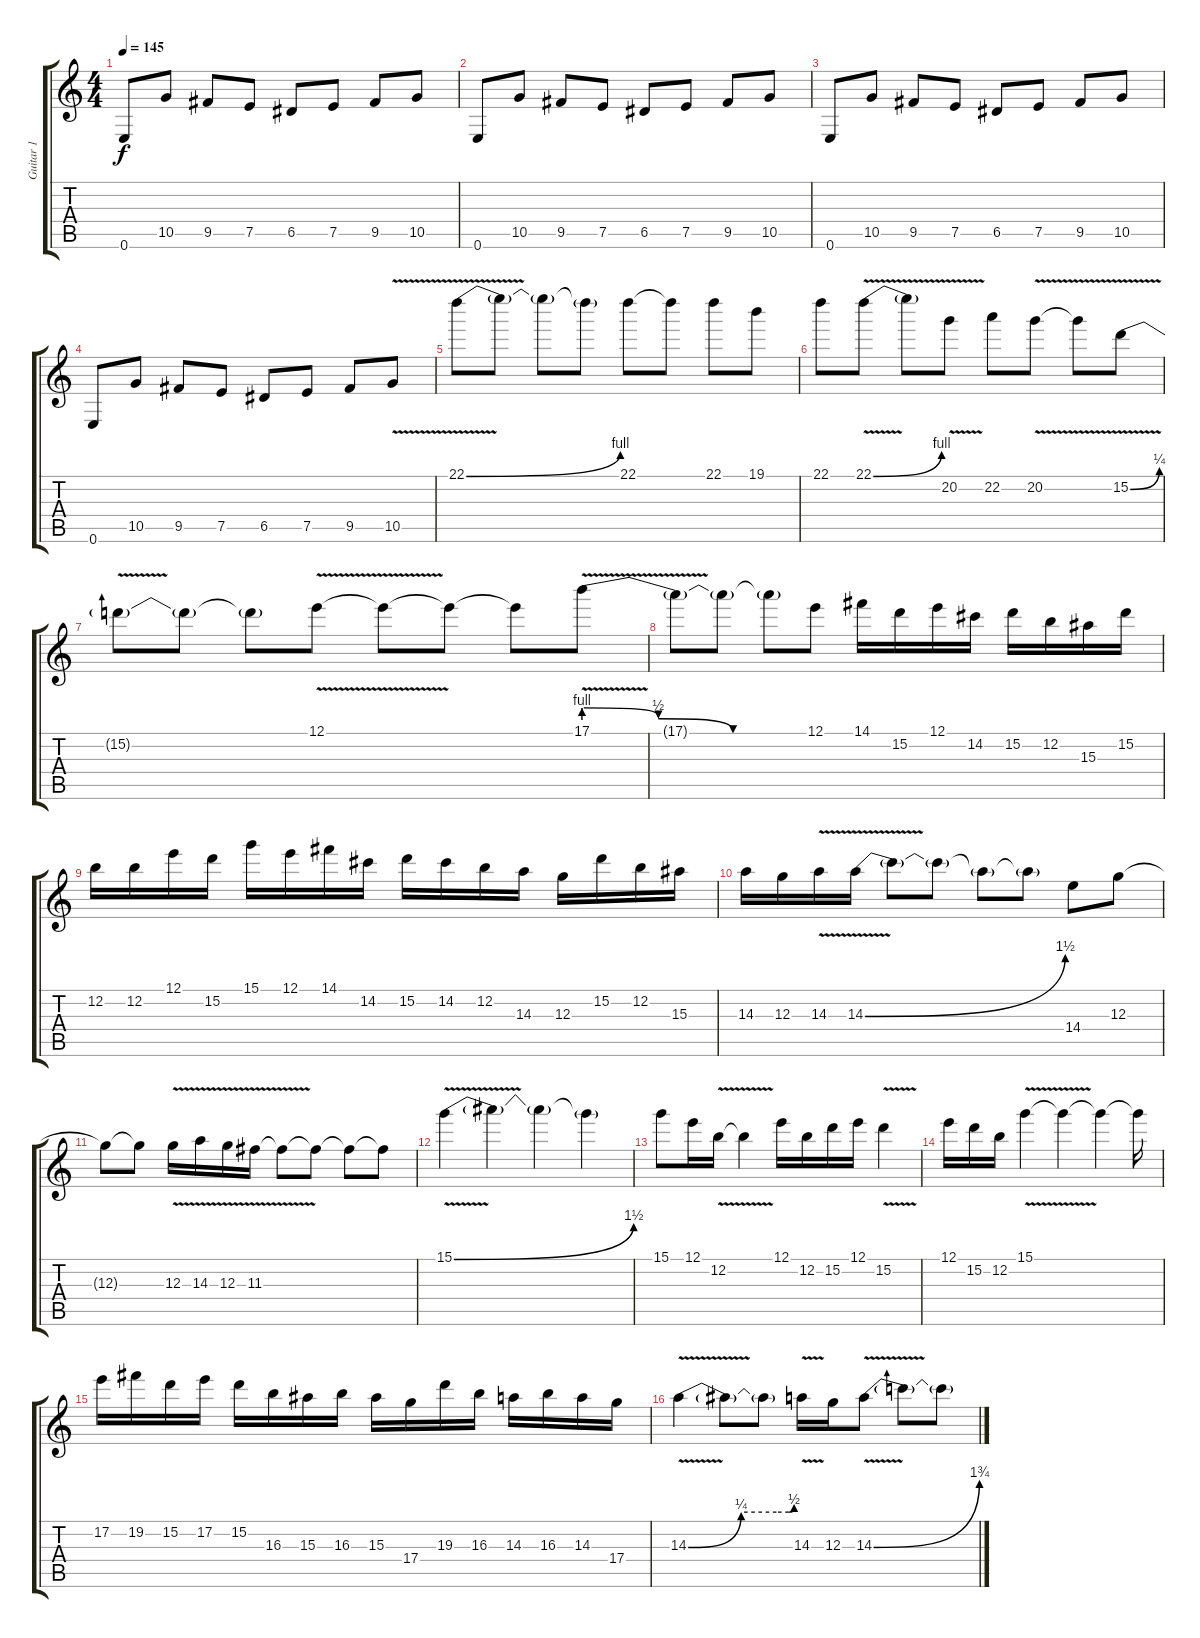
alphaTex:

\track ("Guitar 1" "Guitar 1") {instrument overdrivenguitar}
\staff {score tabs}
\tuning (E4 B3 G3 D3 A2 E2) {hide}
\ts (4 4)
\tempo 145
\clef g2
\ks c
0.6.8{dy f} 10.5.8 9.5.8 7.5.8 6.5.8 7.5.8 9.5.8 10.5.8 |
0.6.8 10.5.8 9.5.8 7.5.8 6.5.8 7.5.8 9.5.8 10.5.8 |
0.6.8 10.5.8 9.5.8 7.5.8 6.5.8 7.5.8 9.5.8 10.5.8 |
0.6.8 10.5.8 9.5.8 7.5.8 6.5.8 7.5.8 9.5.8 10.5{v}.8 |
22.1{be (bend 0 0 60 4) v}.8 22.1{t}.8 22.1{t}.8 22.1{t}.8 22.1.8 22.1{t}.8 22.1.8 19.1.8 |
22.1.8 22.1{be (bend 0 0 60 4) v}.8 22.1{t}.8 20.2{v}.8 22.2.8 20.2{v}.8 20.2{t}.8 15.2{be (bend 0 0 60 1) v}.8 |
15.2{t}.8 15.2{t}.8 15.2{t}.8 12.1{v}.8 12.1{t}.8 12.1{t}.8 12.1{t}.8 17.1{be (custom 0 4 20 2 40 0 60 0) v}.8 |
17.1{t}.8 17.1{t}.8 17.1{t}.8 12.1.8 14.1.16 15.2.16 12.1.16 14.2.16 15.2.16 12.2.16 15.3.16 15.2.16 |
12.2.16 12.2.16 12.1.16 15.2.16 15.1.16 12.1.16 14.1.16 14.2.16 15.2.16 14.2.16 12.2.16 14.3.16 12.3.16 15.2.16 12.2.16 15.3.16 |
14.3.16 12.3.16 14.3{v}.16 14.3{be (bend 0 0 60 6) v}.16 14.3{t}.8 14.3{t}.8 14.3{t}.8 14.3{t}.8 14.4.8 12.3.8 |
12.3{t}.8 12.3{t}.8 12.3{v}.16 14.3{v}.16 12.3{v}.16 11.3{v}.16 11.3{t}.8 11.3{t}.8 11.3{t}.8 11.3{t}.8 |
15.1{be (bend 0 0 60 6) v}.4 15.1{t}.4 15.1{t}.4 15.1{t}.4 |
15.1.8 12.1.16 12.2{v}.16 12.2{t}.4 12.1.16 12.2.16 15.2.16 12.1.16 15.2{v}.4 |
12.1.16 15.2.16 12.2.16 15.1{v}.4 15.1{t}.4 15.1{t}.4 15.1{t}.16 |
17.2.16 19.2.16 15.2.16 17.2.16 15.2.16 16.3.16 15.3.16 16.3.16 15.3.16 17.4.16 19.3.16 16.3.16 14.3.16 16.3.16 14.3.16 17.4.16 |
14.3{be (custom 0 0 30 1 50 1 57 1 60 2) v}.4 14.3{t}.8 14.3{t}.8 14.3{v}.16 12.3.16 14.3{be (bend 0 0 60 7) v}.8 14.3{t}.8 14.3{t}.8
